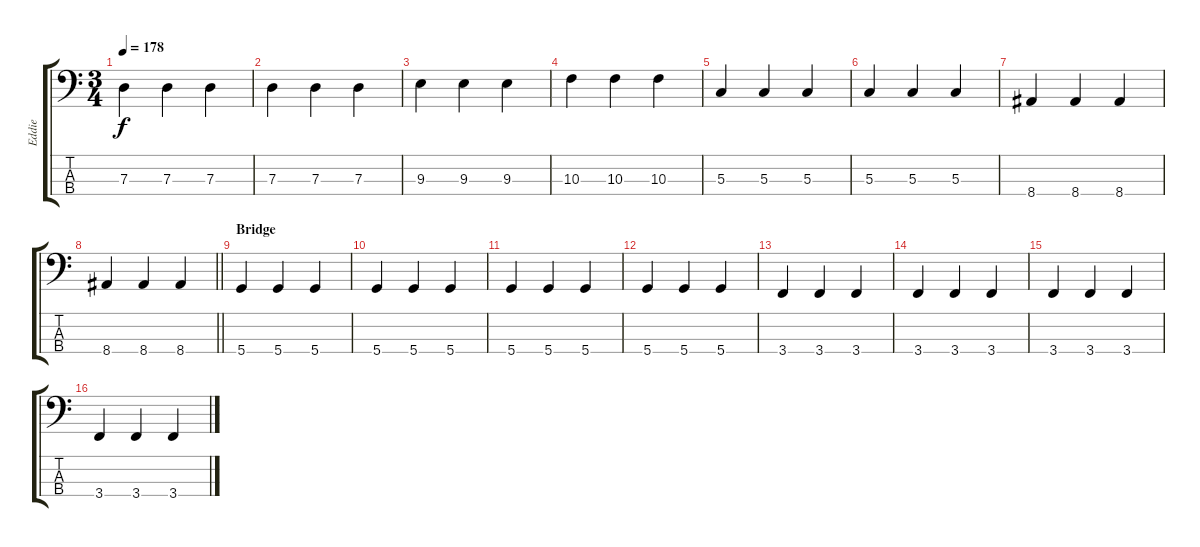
\track ("Eddie" "Eddie") {instrument electricbassfinger}
\staff {score tabs}
\tuning (F2 C2 G1 D1) {hide}
\ts (3 4)
\tempo 178
\clef f4
\ks c
7.3.4{dy f} 7.3.4 7.3.4 |
7.3.4 7.3.4 7.3.4 |
9.3.4 9.3.4 9.3.4 |
10.3.4 10.3.4 10.3.4 |
5.3.4 5.3.4 5.3.4 |
5.3.4 5.3.4 5.3.4 |
8.4.4 8.4.4 8.4.4 |
\barLineRight lightlight
8.4.4 8.4.4 8.4.4 |
\section ("" "Bridge")
5.4.4 5.4.4 5.4.4 |
5.4.4 5.4.4 5.4.4 |
5.4.4 5.4.4 5.4.4 |
5.4.4 5.4.4 5.4.4 |
3.4.4 3.4.4 3.4.4 |
3.4.4 3.4.4 3.4.4 |
3.4.4 3.4.4 3.4.4 |
3.4.4 3.4.4 3.4.4
